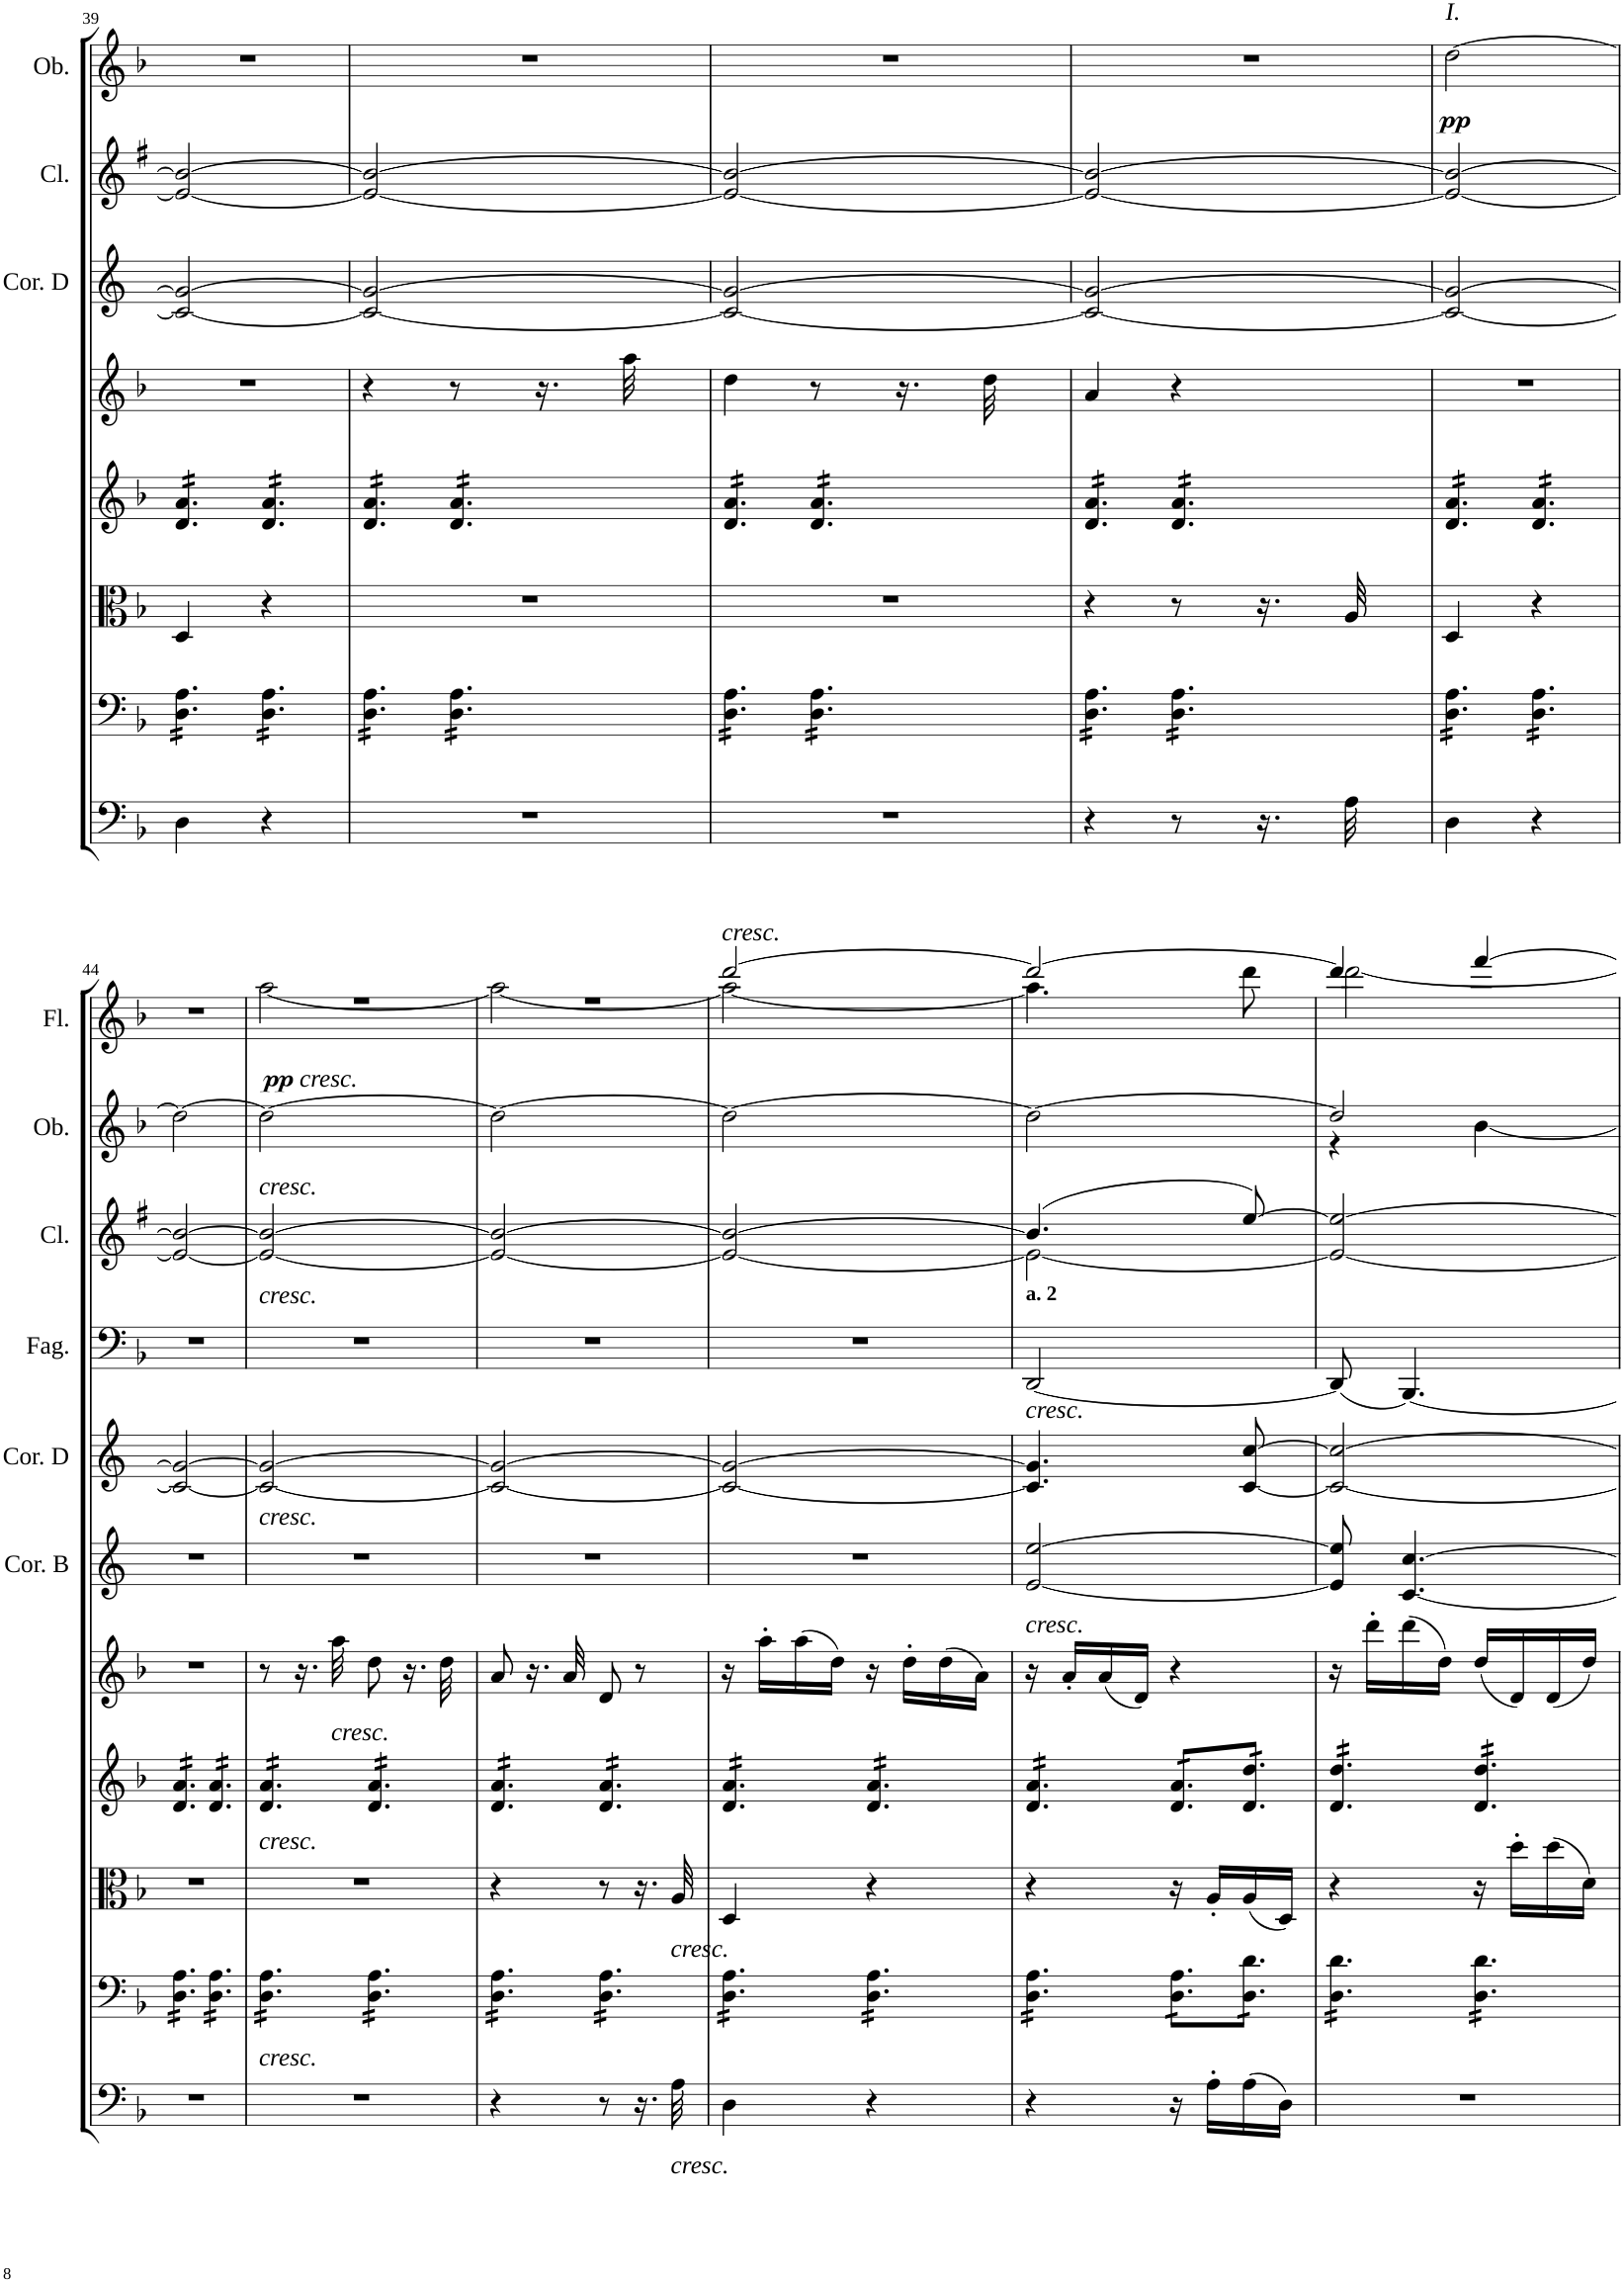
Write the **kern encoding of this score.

**kern	**kern	**kern	**kern	**kern	**kern	**kern	**kern	**kern	**kern	**dynam	**kern
*part11	*part10	*part9	*part8	*part7	*part6	*part5	*part4	*part3	*part2	*part2	*part1
*staff11	*staff10	*staff9	*staff8	*staff7	*staff6	*staff5	*staff4	*staff3	*staff2	*staff2	*staff1
*I"Basso	*I"Violoncello	*I"Viola	*I"Violino II	*I"Violino I	*I"Corni in B basso	*I"Corni in D	*I"Fagotti	*I"Clarinetti in B	*I"Oboi	*	*I"Flauti
*	*	*	*	*	*I'Cor. B	*I'Cor. D	*I'Fag.	*I'Cl.	*I'Ob.	*	*I'Fl.
!!LO:PB:g=z
*clefF4	*clefF4	*clefC3	*clefG2	*clefG2	*clefG2	*clefG2	*clefF4	*clefG2	*clefG2	*	*clefG2
*Trd7c12	*	*	*	*	*Trd8c14	*Trd6c10	*	*Trd1c2	*	*	*
*k[b-]	*k[b-]	*k[b-]	*k[b-]	*k[b-]	*k[]	*k[]	*k[b-]	*k[f#]	*k[b-]	*	*k[b-]
*M2/4	*M2/4	*M2/4	*M2/4	*M2/4	*M2/4	*M2/4	*M2/4	*M2/4	*M2/4	*	*M2/4
=39	=39	=39	=39	=39	=39	=39	=39	=39	=39	=39	=39
*	*tremolo	*	*	*	*	*	*	*	*	*	*
*	*	*	*tremolo	*	*	*	*	*	*	*	*
4D\	24D\ 24A\LL	4D/	24d/ 24a/LL	2r	2r	2c/_ 2g/_	2r	2e/_ 2b/_	2r	.	2r
.	24D\ 24A\	.	24d/ 24a/	.	.	.	.	.	.	.	.
.	24D\ 24A\	.	24d/ 24a/	.	.	.	.	.	.	.	.
.	24D\ 24A\	.	24d/ 24a/	.	.	.	.	.	.	.	.
.	24D\ 24A\	.	24d/ 24a/	.	.	.	.	.	.	.	.
.	24D\ 24A\JJ	.	24d/ 24a/JJ	.	.	.	.	.	.	.	.
4r	24D\ 24A\LL	4r	24d/ 24a/LL	.	.	.	.	.	.	.	.
.	24D\ 24A\	.	24d/ 24a/	.	.	.	.	.	.	.	.
.	24D\ 24A\	.	24d/ 24a/	.	.	.	.	.	.	.	.
.	24D\ 24A\	.	24d/ 24a/	.	.	.	.	.	.	.	.
.	24D\ 24A\	.	24d/ 24a/	.	.	.	.	.	.	.	.
.	24D\ 24A\JJ	.	24d/ 24a/JJ	.	.	.	.	.	.	.	.
=40	=40	=40	=40	=40	=40	=40	=40	=40	=40	=40	=40
2r	24D\ 24A\LL	2r	24d/ 24a/LL	4r	2r	2c/_ 2g/_	2r	2e/_ 2b/_	2r	.	2r
.	24D\ 24A\	.	24d/ 24a/	.	.	.	.	.	.	.	.
.	24D\ 24A\	.	24d/ 24a/	.	.	.	.	.	.	.	.
.	24D\ 24A\	.	24d/ 24a/	.	.	.	.	.	.	.	.
.	24D\ 24A\	.	24d/ 24a/	.	.	.	.	.	.	.	.
.	24D\ 24A\JJ	.	24d/ 24a/JJ	.	.	.	.	.	.	.	.
.	24D\ 24A\LL	.	24d/ 24a/LL	8r	.	.	.	.	.	.	.
.	24D\ 24A\	.	24d/ 24a/	.	.	.	.	.	.	.	.
.	24D\ 24A\	.	24d/ 24a/	.	.	.	.	.	.	.	.
.	24D\ 24A\	.	24d/ 24a/	16.r	.	.	.	.	.	.	.
.	24D\ 24A\	.	24d/ 24a/	.	.	.	.	.	.	.	.
.	24D\ 24A\JJ	.	24d/ 24a/JJ	.	.	.	.	.	.	.	.
.	.	.	.	32aa\	.	.	.	.	.	.	.
=41	=41	=41	=41	=41	=41	=41	=41	=41	=41	=41	=41
2r	24D\ 24A\LL	2r	24d/ 24a/LL	4dd\	2r	2c/_ 2g/_	2r	2e/_ 2b/_	2r	.	2r
.	24D\ 24A\	.	24d/ 24a/	.	.	.	.	.	.	.	.
.	24D\ 24A\	.	24d/ 24a/	.	.	.	.	.	.	.	.
.	24D\ 24A\	.	24d/ 24a/	.	.	.	.	.	.	.	.
.	24D\ 24A\	.	24d/ 24a/	.	.	.	.	.	.	.	.
.	24D\ 24A\JJ	.	24d/ 24a/JJ	.	.	.	.	.	.	.	.
.	24D\ 24A\LL	.	24d/ 24a/LL	8r	.	.	.	.	.	.	.
.	24D\ 24A\	.	24d/ 24a/	.	.	.	.	.	.	.	.
.	24D\ 24A\	.	24d/ 24a/	.	.	.	.	.	.	.	.
.	24D\ 24A\	.	24d/ 24a/	16.r	.	.	.	.	.	.	.
.	24D\ 24A\	.	24d/ 24a/	.	.	.	.	.	.	.	.
.	24D\ 24A\JJ	.	24d/ 24a/JJ	.	.	.	.	.	.	.	.
.	.	.	.	32dd\	.	.	.	.	.	.	.
=42	=42	=42	=42	=42	=42	=42	=42	=42	=42	=42	=42
4r	24D\ 24A\LL	4r	24d/ 24a/LL	4a/	2r	2c/_ 2g/_	2r	2e/_ 2b/_	2r	.	2r
.	24D\ 24A\	.	24d/ 24a/	.	.	.	.	.	.	.	.
.	24D\ 24A\	.	24d/ 24a/	.	.	.	.	.	.	.	.
.	24D\ 24A\	.	24d/ 24a/	.	.	.	.	.	.	.	.
.	24D\ 24A\	.	24d/ 24a/	.	.	.	.	.	.	.	.
.	24D\ 24A\JJ	.	24d/ 24a/JJ	.	.	.	.	.	.	.	.
8r	24D\ 24A\LL	8r	24d/ 24a/LL	4r	.	.	.	.	.	.	.
.	24D\ 24A\	.	24d/ 24a/	.	.	.	.	.	.	.	.
.	24D\ 24A\	.	24d/ 24a/	.	.	.	.	.	.	.	.
16.r	24D\ 24A\	16.r	24d/ 24a/	.	.	.	.	.	.	.	.
.	24D\ 24A\	.	24d/ 24a/	.	.	.	.	.	.	.	.
.	24D\ 24A\JJ	.	24d/ 24a/JJ	.	.	.	.	.	.	.	.
32A\	.	32A/	.	.	.	.	.	.	.	.	.
=43	=43	=43	=43	=43	=43	=43	=43	=43	=43	=43	=43
!	!	!	!	!	!	!	!	!	!LO:TX:a:i:t=I.	!	!
!	!	!	!	!	!	!	!	!	!	!LO:DY:b	!
4D\	24D\ 24A\LL	4D/	24d/ 24a/LL	2r	2r	2c/_ 2g/_	2r	2e/_ 2b/_	[2dd\	pp	2r
.	24D\ 24A\	.	24d/ 24a/	.	.	.	.	.	.	.	.
.	24D\ 24A\	.	24d/ 24a/	.	.	.	.	.	.	.	.
.	24D\ 24A\	.	24d/ 24a/	.	.	.	.	.	.	.	.
.	24D\ 24A\	.	24d/ 24a/	.	.	.	.	.	.	.	.
.	24D\ 24A\JJ	.	24d/ 24a/JJ	.	.	.	.	.	.	.	.
4r	24D\ 24A\LL	4r	24d/ 24a/LL	.	.	.	.	.	.	.	.
.	24D\ 24A\	.	24d/ 24a/	.	.	.	.	.	.	.	.
.	24D\ 24A\	.	24d/ 24a/	.	.	.	.	.	.	.	.
.	24D\ 24A\	.	24d/ 24a/	.	.	.	.	.	.	.	.
.	24D\ 24A\	.	24d/ 24a/	.	.	.	.	.	.	.	.
.	24D\ 24A\JJ	.	24d/ 24a/JJ	.	.	.	.	.	.	.	.
!!LO:LB:g=z
=44	=44	=44	=44	=44	=44	=44	=44	=44	=44	=44	=44
2r	24D\ 24A\LL	2r	24d/ 24a/LL	2r	2r	2c/_ 2g/_	2r	2e/_ 2b/_	2dd\_	.	2r
.	24D\ 24A\	.	24d/ 24a/	.	.	.	.	.	.	.	.
.	24D\ 24A\	.	24d/ 24a/	.	.	.	.	.	.	.	.
.	24D\ 24A\	.	24d/ 24a/	.	.	.	.	.	.	.	.
.	24D\ 24A\	.	24d/ 24a/	.	.	.	.	.	.	.	.
.	24D\ 24A\JJ	.	24d/ 24a/JJ	.	.	.	.	.	.	.	.
.	24D\ 24A\LL	.	24d/ 24a/LL	.	.	.	.	.	.	.	.
.	24D\ 24A\	.	24d/ 24a/	.	.	.	.	.	.	.	.
.	24D\ 24A\	.	24d/ 24a/	.	.	.	.	.	.	.	.
.	24D\ 24A\	.	24d/ 24a/	.	.	.	.	.	.	.	.
.	24D\ 24A\	.	24d/ 24a/	.	.	.	.	.	.	.	.
.	24D\ 24A\JJ	.	24d/ 24a/JJ	.	.	.	.	.	.	.	.
=45	=45	=45	=45	=45	=45	=45	=45	=45	=45	=45	=45
*	*	*	*	*	*	*	*	*	*	*	*^
!	!	!	!	!	!	!	!	!	!	!	!LO:TX:b:t=cresc.	!
!	!	!	!	!	!	!	!	!	!LO:TX:b:i:t=cresc.	!	!	!
!	!	!	!	!	!	!	!	!LO:TX:b:i:t=cresc.	!	!	!	!
!	!	!	!	!	!	!LO:TX:b:i:t=cresc.	!	!	!	!	!	!
!	!	!	!LO:TX:b:i:t=cresc.	!	!	!	!	!	!	!	!	!
!	!LO:TX:b:i:t=cresc.	!	!	!	!	!	!	!	!	!	!	!
2r	24D\ 24A\LL	2r	24d/ 24a/LL	8r	2r	2c/_ 2g/_	2r	2e/_ 2b/_	2dd\_	.	2r	[2aa\
.	24D\ 24A\	.	24d/ 24a/	.	.	.	.	.	.	.	.	.
.	24D\ 24A\	.	24d/ 24a/	.	.	.	.	.	.	.	.	.
.	24D\ 24A\	.	24d/ 24a/	16.r	.	.	.	.	.	.	.	.
.	24D\ 24A\	.	24d/ 24a/	.	.	.	.	.	.	.	.	.
.	24D\ 24A\JJ	.	24d/ 24a/JJ	.	.	.	.	.	.	.	.	.
!	!	!	!	!LO:TX:b:i:t=cresc.	!	!	!	!	!	!	!	!
.	.	.	.	32aa\	.	.	.	.	.	.	.	.
.	24D\ 24A\LL	.	24d/ 24a/LL	8dd\	.	.	.	.	.	.	.	.
.	24D\ 24A\	.	24d/ 24a/	.	.	.	.	.	.	.	.	.
.	24D\ 24A\	.	24d/ 24a/	.	.	.	.	.	.	.	.	.
.	24D\ 24A\	.	24d/ 24a/	16.r	.	.	.	.	.	.	.	.
.	24D\ 24A\	.	24d/ 24a/	.	.	.	.	.	.	.	.	.
.	24D\ 24A\JJ	.	24d/ 24a/JJ	.	.	.	.	.	.	.	.	.
.	.	.	.	32dd\	.	.	.	.	.	.	.	.
=46	=46	=46	=46	=46	=46	=46	=46	=46	=46	=46	=46	=46
4r	24D\ 24A\LL	4r	24d/ 24a/LL	8a/	2r	2c/_ 2g/_	2r	2e/_ 2b/_	2dd\_	.	2r	2aa\_
.	24D\ 24A\	.	24d/ 24a/	.	.	.	.	.	.	.	.	.
.	24D\ 24A\	.	24d/ 24a/	.	.	.	.	.	.	.	.	.
.	24D\ 24A\	.	24d/ 24a/	16.r	.	.	.	.	.	.	.	.
.	24D\ 24A\	.	24d/ 24a/	.	.	.	.	.	.	.	.	.
.	24D\ 24A\JJ	.	24d/ 24a/JJ	.	.	.	.	.	.	.	.	.
.	.	.	.	32a/	.	.	.	.	.	.	.	.
8r	24D\ 24A\LL	8r	24d/ 24a/LL	8d/	.	.	.	.	.	.	.	.
.	24D\ 24A\	.	24d/ 24a/	.	.	.	.	.	.	.	.	.
.	24D\ 24A\	.	24d/ 24a/	.	.	.	.	.	.	.	.	.
16.r	24D\ 24A\	16.r	24d/ 24a/	8r	.	.	.	.	.	.	.	.
.	24D\ 24A\	.	24d/ 24a/	.	.	.	.	.	.	.	.	.
.	24D\ 24A\JJ	.	24d/ 24a/JJ	.	.	.	.	.	.	.	.	.
!	!	!LO:TX:b:i:t=cresc.	!	!	!	!	!	!	!	!	!	!
!LO:TX:b:i:t=cresc.	!	!	!	!	!	!	!	!	!	!	!	!
32A\	.	32A/	.	.	.	.	.	.	.	.	.	.
=47	=47	=47	=47	=47	=47	=47	=47	=47	=47	=47	=47	=47
!	!	!	!	!	!	!	!	!	!	!	!LO:TX:a:i:t=cresc.	!
4D\	24D\ 24A\LL	4D/	24d/ 24a/LL	16r	2r	2c/_ 2g/_	2r	2e/_ 2b/_	2dd\_	.	[2ddd/	2aa\_
.	24D\ 24A\	.	24d/ 24a/	.	.	.	.	.	.	.	.	.
.	.	.	.	16aa'\LL	.	.	.	.	.	.	.	.
.	24D\ 24A\	.	24d/ 24a/	.	.	.	.	.	.	.	.	.
.	24D\ 24A\	.	24d/ 24a/	(16aa\	.	.	.	.	.	.	.	.
.	24D\ 24A\	.	24d/ 24a/	.	.	.	.	.	.	.	.	.
.	.	.	.	16dd\JJ)	.	.	.	.	.	.	.	.
.	24D\ 24A\JJ	.	24d/ 24a/JJ	.	.	.	.	.	.	.	.	.
4r	24D\ 24A\LL	4r	24d/ 24a/LL	16r	.	.	.	.	.	.	.	.
.	24D\ 24A\	.	24d/ 24a/	.	.	.	.	.	.	.	.	.
.	.	.	.	16dd'\LL	.	.	.	.	.	.	.	.
.	24D\ 24A\	.	24d/ 24a/	.	.	.	.	.	.	.	.	.
.	24D\ 24A\	.	24d/ 24a/	(16dd\	.	.	.	.	.	.	.	.
.	24D\ 24A\	.	24d/ 24a/	.	.	.	.	.	.	.	.	.
.	.	.	.	16a\JJ)	.	.	.	.	.	.	.	.
.	24D\ 24A\JJ	.	24d/ 24a/JJ	.	.	.	.	.	.	.	.	.
=48	=48	=48	=48	=48	=48	=48	=48	=48	=48	=48	=48	=48
*	*	*	*	*	*	*	*	*^	*	*	*	*
!	!	!	!	!	!	!	!LO:TX:a:B:t=a. 2	!	!	!	!	!	!
!	!	!	!	!	!	!	!LO:TX:b:i:t=cresc.	!	!	!	!	!	!
!	!	!	!	!	!LO:TX:b:i:t=cresc.	!	!	!	!	!	!	!	!
4r	24D\ 24A\LL	4r	24d/ 24a/LL	16r	[2e/ [2ee/	4.c/] 4.g/]	[2DD/	(4.b/]	2e\_	2dd\_	.	2ddd/_	4.aa\]
.	24D\ 24A\	.	24d/ 24a/	.	.	.	.	.	.	.	.	.	.
.	.	.	.	16a'/LL	.	.	.	.	.	.	.	.	.
.	24D\ 24A\	.	24d/ 24a/	.	.	.	.	.	.	.	.	.	.
.	24D\ 24A\	.	24d/ 24a/	(16a/	.	.	.	.	.	.	.	.	.
.	24D\ 24A\	.	24d/ 24a/	.	.	.	.	.	.	.	.	.	.
.	.	.	.	16d/JJ)	.	.	.	.	.	.	.	.	.
.	24D\ 24A\JJ	.	24d/ 24a/JJ	.	.	.	.	.	.	.	.	.	.
*	*Xtuplet	*	*Xtuplet	*	*	*	*	*	*	*	*	*	*
16r	24D\ 24A\LL	16r	24d/ 24a/LL	4r	.	.	.	.	.	.	.	.	.
.	24D\ 24A\	.	24d/ 24a/	.	.	.	.	.	.	.	.	.	.
16A'\LL	.	16A'/LL	.	.	.	.	.	.	.	.	.	.	.
.	24D\ 24A\	.	24d/ 24a/	.	.	.	.	.	.	.	.	.	.
(16A\	24D\ 24d\	(16A/	24d/ 24dd/	.	.	[8c/ [8cc/	.	[8ee/)	.	.	.	.	8ddd\
.	24D\ 24d\	.	24d/ 24dd/	.	.	.	.	.	.	.	.	.	.
16D\JJ)	.	16D/JJ)	.	.	.	.	.	.	.	.	.	.	.
.	24D\ 24d\JJ	.	24d/ 24dd/JJ	.	.	.	.	.	.	.	.	.	.
*	*	*	*	*	*	*	*	*v	*v	*	*	*	*
=49	=49	=49	=49	=49	=49	=49	=49	=49	=49	=49	=49	=49
*	*	*	*	*	*	*	*	*	*^	*	*	*
2r	24D\ 24d\LL	4r	24d/ 24dd/LL	16r	8e/] 8ee/]	2c/_ 2cc/_	(8DD/]	2e/_ 2ee/_	2dd/]	4r	.	4ddd/]	[2ddd\
.	24D\ 24d\	.	24d/ 24dd/	.	.	.	.	.	.	.	.	.	.
.	.	.	.	16ddd'\LL	.	.	.	.	.	.	.	.	.
.	24D\ 24d\	.	24d/ 24dd/	.	.	.	.	.	.	.	.	.	.
.	24D\ 24d\	.	24d/ 24dd/	(16ddd\	[<4.c/ [4.cc/	.	[4.BBB-/)	.	.	.	.	.	.
.	24D\ 24d\	.	24d/ 24dd/	.	.	.	.	.	.	.	.	.	.
.	.	.	.	16dd\JJ)	.	.	.	.	.	.	.	.	.
.	24D\ 24d\JJ	.	24d/ 24dd/JJ	.	.	.	.	.	.	.	.	.	.
.	24D\ 24d\LL	16r	24d/ 24dd/LL	(16dd/LL	.	.	.	.	.	[4b-\	.	[4fff/	.
.	24D\ 24d\	.	24d/ 24dd/	.	.	.	.	.	.	.	.	.	.
.	.	16dd'\LL	.	16d/)	.	.	.	.	.	.	.	.	.
.	24D\ 24d\	.	24d/ 24dd/	.	.	.	.	.	.	.	.	.	.
.	24D\ 24d\	(16dd\	24d/ 24dd/	(16d/	.	.	.	.	.	.	.	.	.
.	24D\ 24d\	.	24d/ 24dd/	.	.	.	.	.	.	.	.	.	.
.	.	16d\JJ)	.	16dd/JJ)	.	.	.	.	.	.	.	.	.
.	24D\ 24d\JJ	.	24d/ 24dd/JJ	.	.	.	.	.	.	.	.	.	.
*	*	*	*Xtremolo	*	*	*	*	*	*	*	*	*	*
*	*Xtremolo	*	*	*	*	*	*	*	*	*	*	*	*
*	*	*	*	*	*	*	*	*	*v	*v	*	*	*
*	*	*	*	*	*	*	*	*	*	*	*v	*v
=	=	=	=	=	=	=	=	=	=	=	=
*-	*-	*-	*-	*-	*-	*-	*-	*-	*-	*-	*-
